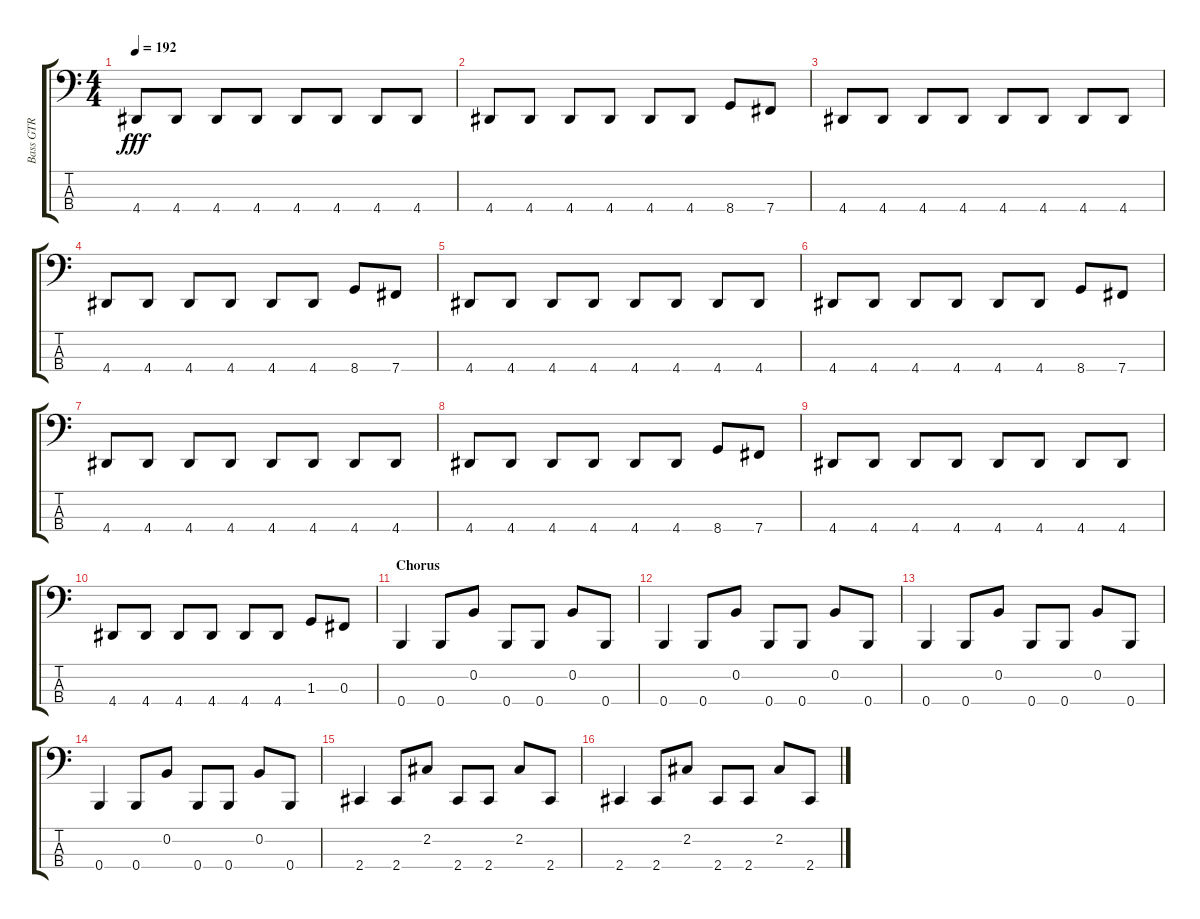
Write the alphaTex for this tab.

\track ("Bass GTR" "Bass GTR") {instrument electricbassfinger}
\staff {score tabs}
\tuning (E2 B1 Gb1 B0) {hide}
\ts (4 4)
\tempo 192
\clef f4
\ks aminor
4.4.8{dy fff} 4.4.8 4.4.8 4.4.8 4.4.8 4.4.8 4.4.8 4.4.8 |
4.4.8 4.4.8 4.4.8 4.4.8 4.4.8 4.4.8 8.4.8 7.4.8 |
4.4.8 4.4.8 4.4.8 4.4.8 4.4.8 4.4.8 4.4.8 4.4.8 |
4.4.8 4.4.8 4.4.8 4.4.8 4.4.8 4.4.8 8.4.8 7.4.8 |
4.4.8 4.4.8 4.4.8 4.4.8 4.4.8 4.4.8 4.4.8 4.4.8 |
4.4.8 4.4.8 4.4.8 4.4.8 4.4.8 4.4.8 8.4.8 7.4.8 |
4.4.8 4.4.8 4.4.8 4.4.8 4.4.8 4.4.8 4.4.8 4.4.8 |
4.4.8 4.4.8 4.4.8 4.4.8 4.4.8 4.4.8 8.4.8 7.4.8 |
4.4.8 4.4.8 4.4.8 4.4.8 4.4.8 4.4.8 4.4.8 4.4.8 |
4.4.8 4.4.8 4.4.8 4.4.8 4.4.8 4.4.8 1.3.8 0.3.8 |
\section ("" "Chorus")
0.4.4 0.4.8 0.2.8 0.4.8 0.4.8 0.2.8 0.4.8 |
0.4.4 0.4.8 0.2.8 0.4.8 0.4.8 0.2.8 0.4.8 |
0.4.4 0.4.8 0.2.8 0.4.8 0.4.8 0.2.8 0.4.8 |
0.4.4 0.4.8 0.2.8 0.4.8 0.4.8 0.2.8 0.4.8 |
2.4.4 2.4.8 2.2.8 2.4.8 2.4.8 2.2.8 2.4.8 |
2.4.4 2.4.8 2.2.8 2.4.8 2.4.8 2.2.8 2.4.8
